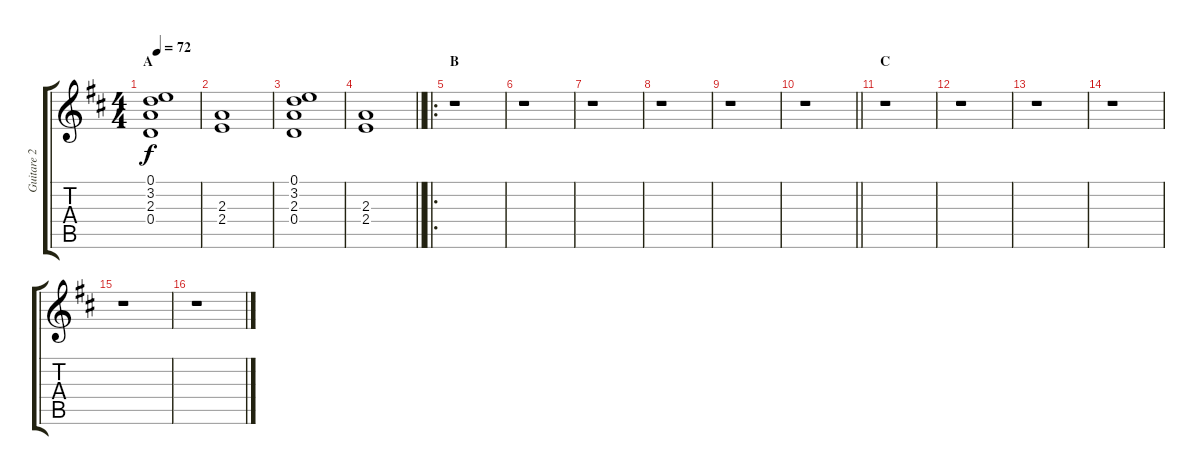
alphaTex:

\track ("Guitare 2" "Guitare 2") {instrument acousticguitarsteel}
\staff {score tabs}
\tuning (E4 B3 G3 D3 A2 E2) {hide}
\ts (4 4)
\section ("" "A")
\tempo 72
\clef g2
\ks d
(0.1 3.2 2.3 0.4).1{dy f instrument acousticguitarsteel} |
(2.3 2.4).1 |
(0.1 3.2 2.3 0.4).1 |
\barLineRight lightlight
(2.3 2.4).1 |
\ro
\section ("" "B")
r.1 |
r.1 |
r.1 |
r.1 |
r.1 |
\barLineRight lightlight
r.1 |
\section ("" "C")
r.1 |
r.1 |
r.1 |
r.1 |
r.1 |
r.1
